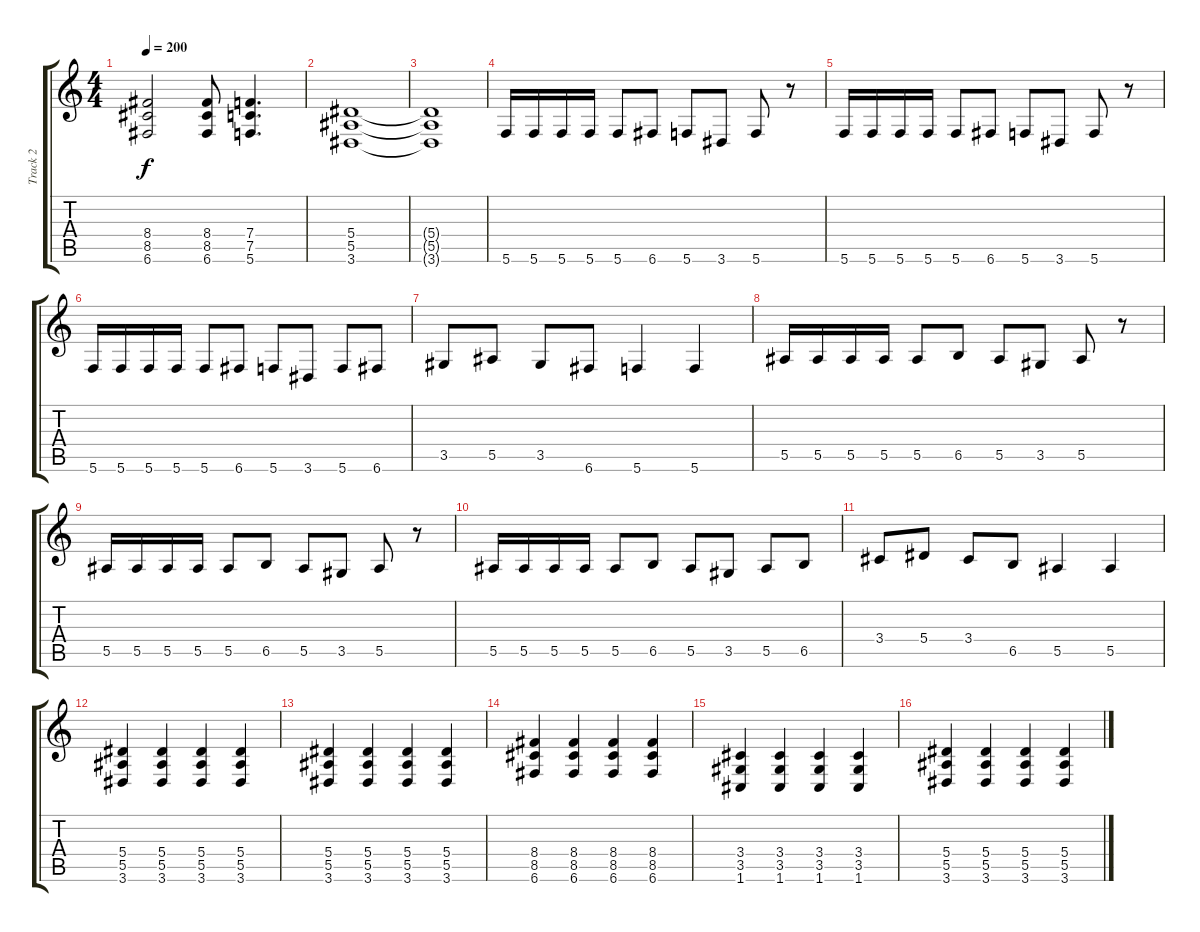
\track ("Track 2" "Track 2") {instrument distortionguitar}
\staff {score tabs}
\tuning (C4 G3 Eb3 Bb2 F2 C2) {hide}
\ts (4 4)
\tempo 200
\clef g2
\ks c
(8.4{t} 8.5{t} 6.6{t}).2{dy f} (8.4 8.5 6.6).8 (7.4 7.5 5.6).4{d} |
(5.4 5.5 3.6).1 |
(5.4{t} 5.5{t} 3.6{t}).1 |
5.6.16 5.6.16 5.6.16 5.6.16 5.6.8 6.6.8 5.6.8 3.6.8 5.6.8 r.8 |
5.6.16 5.6.16 5.6.16 5.6.16 5.6.8 6.6.8 5.6.8 3.6.8 5.6.8 r.8 |
5.6.16 5.6.16 5.6.16 5.6.16 5.6.8 6.6.8 5.6.8 3.6.8 5.6.8 6.6.8 |
3.5.8 5.5.8 3.5.8 6.6.8 5.6.4 5.6.4 |
5.5.16 5.5.16 5.5.16 5.5.16 5.5.8 6.5.8 5.5.8 3.5.8 5.5.8 r.8 |
5.5.16 5.5.16 5.5.16 5.5.16 5.5.8 6.5.8 5.5.8 3.5.8 5.5.8 r.8 |
5.5.16 5.5.16 5.5.16 5.5.16 5.5.8 6.5.8 5.5.8 3.5.8 5.5.8 6.5.8 |
3.4.8 5.4.8 3.4.8 6.5.8 5.5.4 5.5.4 |
(5.4 5.5 3.6).4 (5.4 5.5 3.6).4 (5.4 5.5 3.6).4 (5.4 5.5 3.6).4 |
(5.4 5.5 3.6).4 (5.4 5.5 3.6).4 (5.4 5.5 3.6).4 (5.4 5.5 3.6).4 |
(8.4 8.5 6.6).4 (8.4 8.5 6.6).4 (8.4 8.5 6.6).4 (8.4 8.5 6.6).4 |
(3.4 3.5 1.6).4 (3.4 3.5 1.6).4 (3.4 3.5 1.6).4 (3.4 3.5 1.6).4 |
(5.4 5.5 3.6).4 (5.4 5.5 3.6).4 (5.4 5.5 3.6).4 (5.4 5.5 3.6).4
